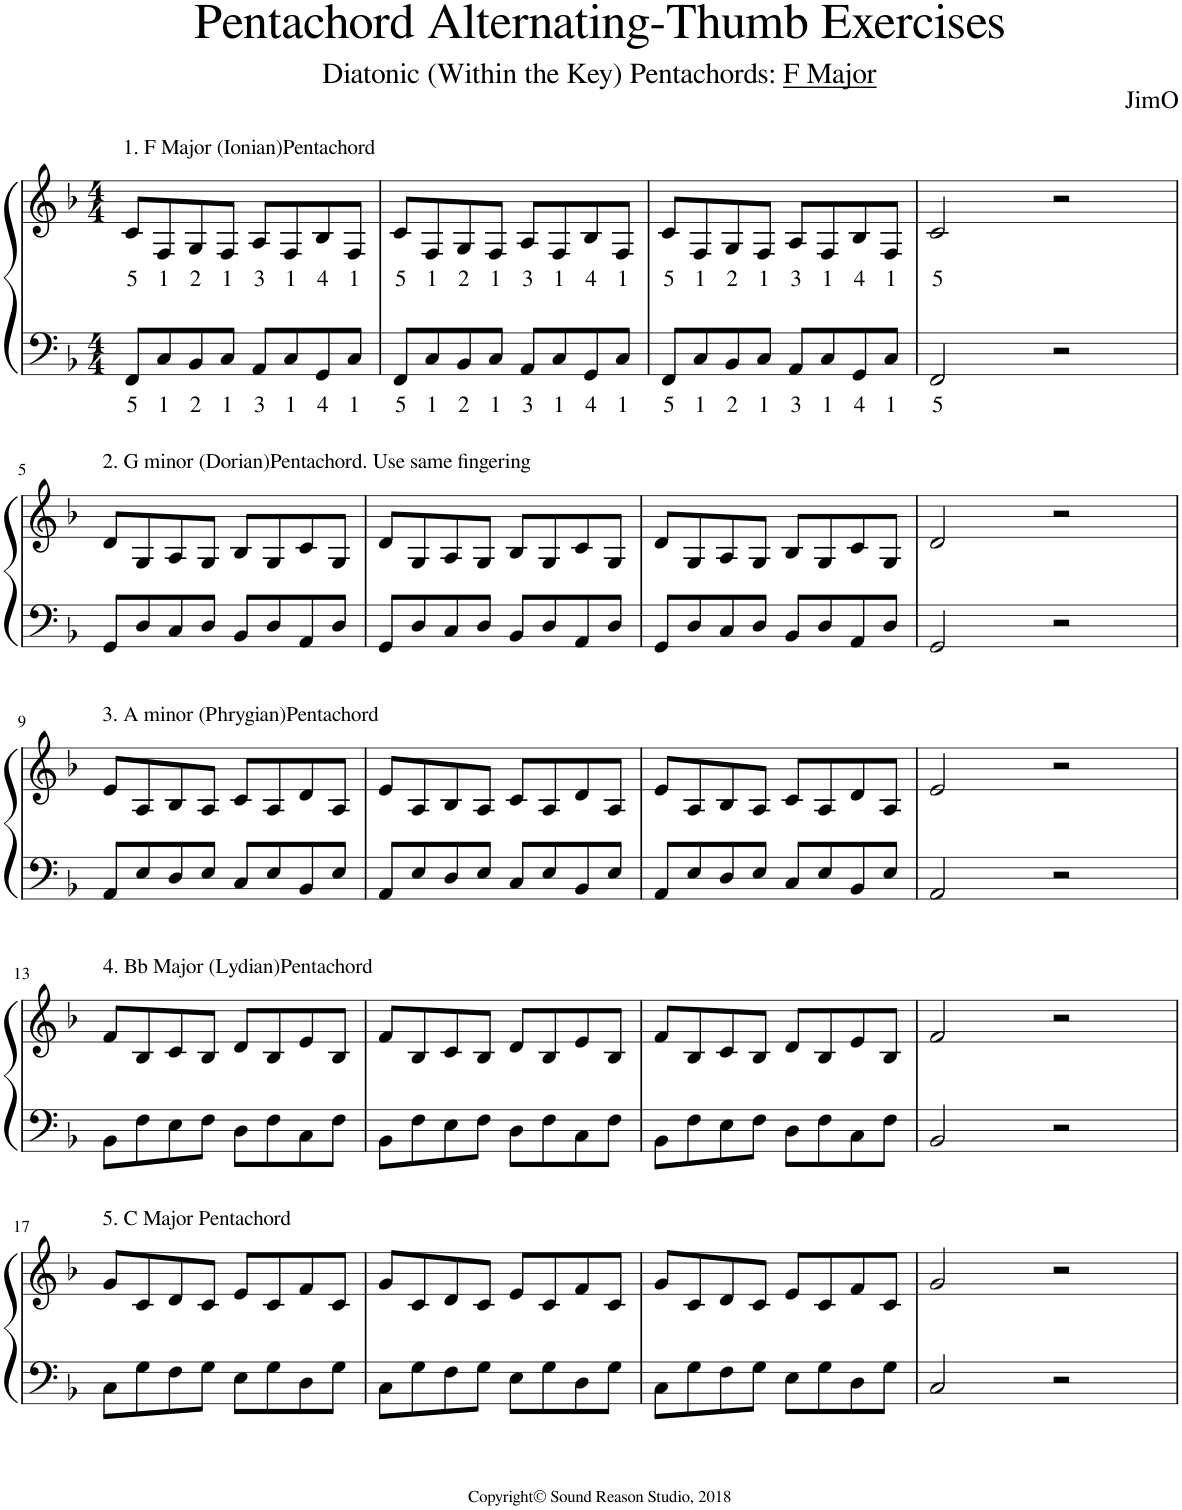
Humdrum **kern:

**kern	**text	**kern	**text
*part1	*part1	*part1	*part1
*staff2	*staff2	*staff1	*staff1
*I"Piano	*	*	*
*I'Pno.	*	*	*
*clefF4	*	*clefG2	*
*k[b-]	*	*k[b-]	*
*M4/4	*	*M4/4	*
=1	=1	=1	=1
!	!	!LO:TX:a:t=1. F Major (Ionian)Pentachord	!
!	!LO:LY:b	!	!LO:LY:b
8FF/L	5	8c/L	5
!	!LO:LY:b	!	!LO:LY:b
8C/	1	8F/	1
!	!LO:LY:b	!	!LO:LY:b
8BB-/	2	8G/	2
!	!LO:LY:b	!	!LO:LY:b
8C/J	1	8F/J	1
!	!LO:LY:b	!	!LO:LY:b
8AA/L	3	8A/L	3
!	!LO:LY:b	!	!LO:LY:b
8C/	1	8F/	1
!	!LO:LY:b	!	!LO:LY:b
8GG/	4	8B-/	4
!	!LO:LY:b	!	!LO:LY:b
8C/J	1	8F/J	1
=2	=2	=2	=2
!	!LO:LY:b	!	!LO:LY:b
8FF/L	5	8c/L	5
!	!LO:LY:b	!	!LO:LY:b
8C/	1	8F/	1
!	!LO:LY:b	!	!LO:LY:b
8BB-/	2	8G/	2
!	!LO:LY:b	!	!LO:LY:b
8C/J	1	8F/J	1
!	!LO:LY:b	!	!LO:LY:b
8AA/L	3	8A/L	3
!	!LO:LY:b	!	!LO:LY:b
8C/	1	8F/	1
!	!LO:LY:b	!	!LO:LY:b
8GG/	4	8B-/	4
!	!LO:LY:b	!	!LO:LY:b
8C/J	1	8F/J	1
=3	=3	=3	=3
!	!LO:LY:b	!	!LO:LY:b
8FF/L	5	8c/L	5
!	!LO:LY:b	!	!LO:LY:b
8C/	1	8F/	1
!	!LO:LY:b	!	!LO:LY:b
8BB-/	2	8G/	2
!	!LO:LY:b	!	!LO:LY:b
8C/J	1	8F/J	1
!	!LO:LY:b	!	!LO:LY:b
8AA/L	3	8A/L	3
!	!LO:LY:b	!	!LO:LY:b
8C/	1	8F/	1
!	!LO:LY:b	!	!LO:LY:b
8GG/	4	8B-/	4
!	!LO:LY:b	!	!LO:LY:b
8C/J	1	8F/J	1
=4	=4	=4	=4
!	!LO:LY:b	!	!LO:LY:b
2FF/	5	2c/	5
2r	.	2r	.
!!LO:LB:g=z
=5	=5	=5	=5
!	!	!LO:TX:a:t=2. G minor (Dorian)Pentachord. Use same fingering	!
8GG/L	.	8d/L	.
8D/	.	8G/	.
8C/	.	8A/	.
8D/J	.	8G/J	.
8BB-/L	.	8B-/L	.
8D/	.	8G/	.
8AA/	.	8c/	.
8D/J	.	8G/J	.
=6	=6	=6	=6
8GG/L	.	8d/L	.
8D/	.	8G/	.
8C/	.	8A/	.
8D/J	.	8G/J	.
8BB-/L	.	8B-/L	.
8D/	.	8G/	.
8AA/	.	8c/	.
8D/J	.	8G/J	.
=7	=7	=7	=7
8GG/L	.	8d/L	.
8D/	.	8G/	.
8C/	.	8A/	.
8D/J	.	8G/J	.
8BB-/L	.	8B-/L	.
8D/	.	8G/	.
8AA/	.	8c/	.
8D/J	.	8G/J	.
=8	=8	=8	=8
2GG/	.	2d/	.
2r	.	2r	.
!!LO:LB:g=z
=9	=9	=9	=9
!	!	!LO:TX:a:t=3. A minor (Phrygian)Pentachord	!
8AA/L	.	8e/L	.
8E/	.	8A/	.
8D/	.	8B-/	.
8E/J	.	8A/J	.
8C/L	.	8c/L	.
8E/	.	8A/	.
8BB-/	.	8d/	.
8E/J	.	8A/J	.
=10	=10	=10	=10
8AA/L	.	8e/L	.
8E/	.	8A/	.
8D/	.	8B-/	.
8E/J	.	8A/J	.
8C/L	.	8c/L	.
8E/	.	8A/	.
8BB-/	.	8d/	.
8E/J	.	8A/J	.
=11	=11	=11	=11
8AA/L	.	8e/L	.
8E/	.	8A/	.
8D/	.	8B-/	.
8E/J	.	8A/J	.
8C/L	.	8c/L	.
8E/	.	8A/	.
8BB-/	.	8d/	.
8E/J	.	8A/J	.
=12	=12	=12	=12
2AA/	.	2e/	.
2r	.	2r	.
!!LO:LB:g=z
=13	=13	=13	=13
!	!	!LO:TX:a:t=4. Bb Major (Lydian)Pentachord	!
8BB-\L	.	8f/L	.
8F\	.	8B-/	.
8E\	.	8c/	.
8F\J	.	8B-/J	.
8D\L	.	8d/L	.
8F\	.	8B-/	.
8C\	.	8e/	.
8F\J	.	8B-/J	.
=14	=14	=14	=14
8BB-\L	.	8f/L	.
8F\	.	8B-/	.
8E\	.	8c/	.
8F\J	.	8B-/J	.
8D\L	.	8d/L	.
8F\	.	8B-/	.
8C\	.	8e/	.
8F\J	.	8B-/J	.
=15	=15	=15	=15
8BB-\L	.	8f/L	.
8F\	.	8B-/	.
8E\	.	8c/	.
8F\J	.	8B-/J	.
8D\L	.	8d/L	.
8F\	.	8B-/	.
8C\	.	8e/	.
8F\J	.	8B-/J	.
=16	=16	=16	=16
2BB-/	.	2f/	.
2r	.	2r	.
!!LO:LB:g=z
=17	=17	=17	=17
!	!	!LO:TX:a:t=5. C Major Pentachord	!
8C\L	.	8g/L	.
8G\	.	8c/	.
8F\	.	8d/	.
8G\J	.	8c/J	.
8E\L	.	8e/L	.
8G\	.	8c/	.
8D\	.	8f/	.
8G\J	.	8c/J	.
=18	=18	=18	=18
8C\L	.	8g/L	.
8G\	.	8c/	.
8F\	.	8d/	.
8G\J	.	8c/J	.
8E\L	.	8e/L	.
8G\	.	8c/	.
8D\	.	8f/	.
8G\J	.	8c/J	.
=19	=19	=19	=19
8C\L	.	8g/L	.
8G\	.	8c/	.
8F\	.	8d/	.
8G\J	.	8c/J	.
8E\L	.	8e/L	.
8G\	.	8c/	.
8D\	.	8f/	.
8G\J	.	8c/J	.
=20	=20	=20	=20
2C/	.	2g/	.
2r	.	2r	.
=	=	=	=
*-	*-	*-	*-
